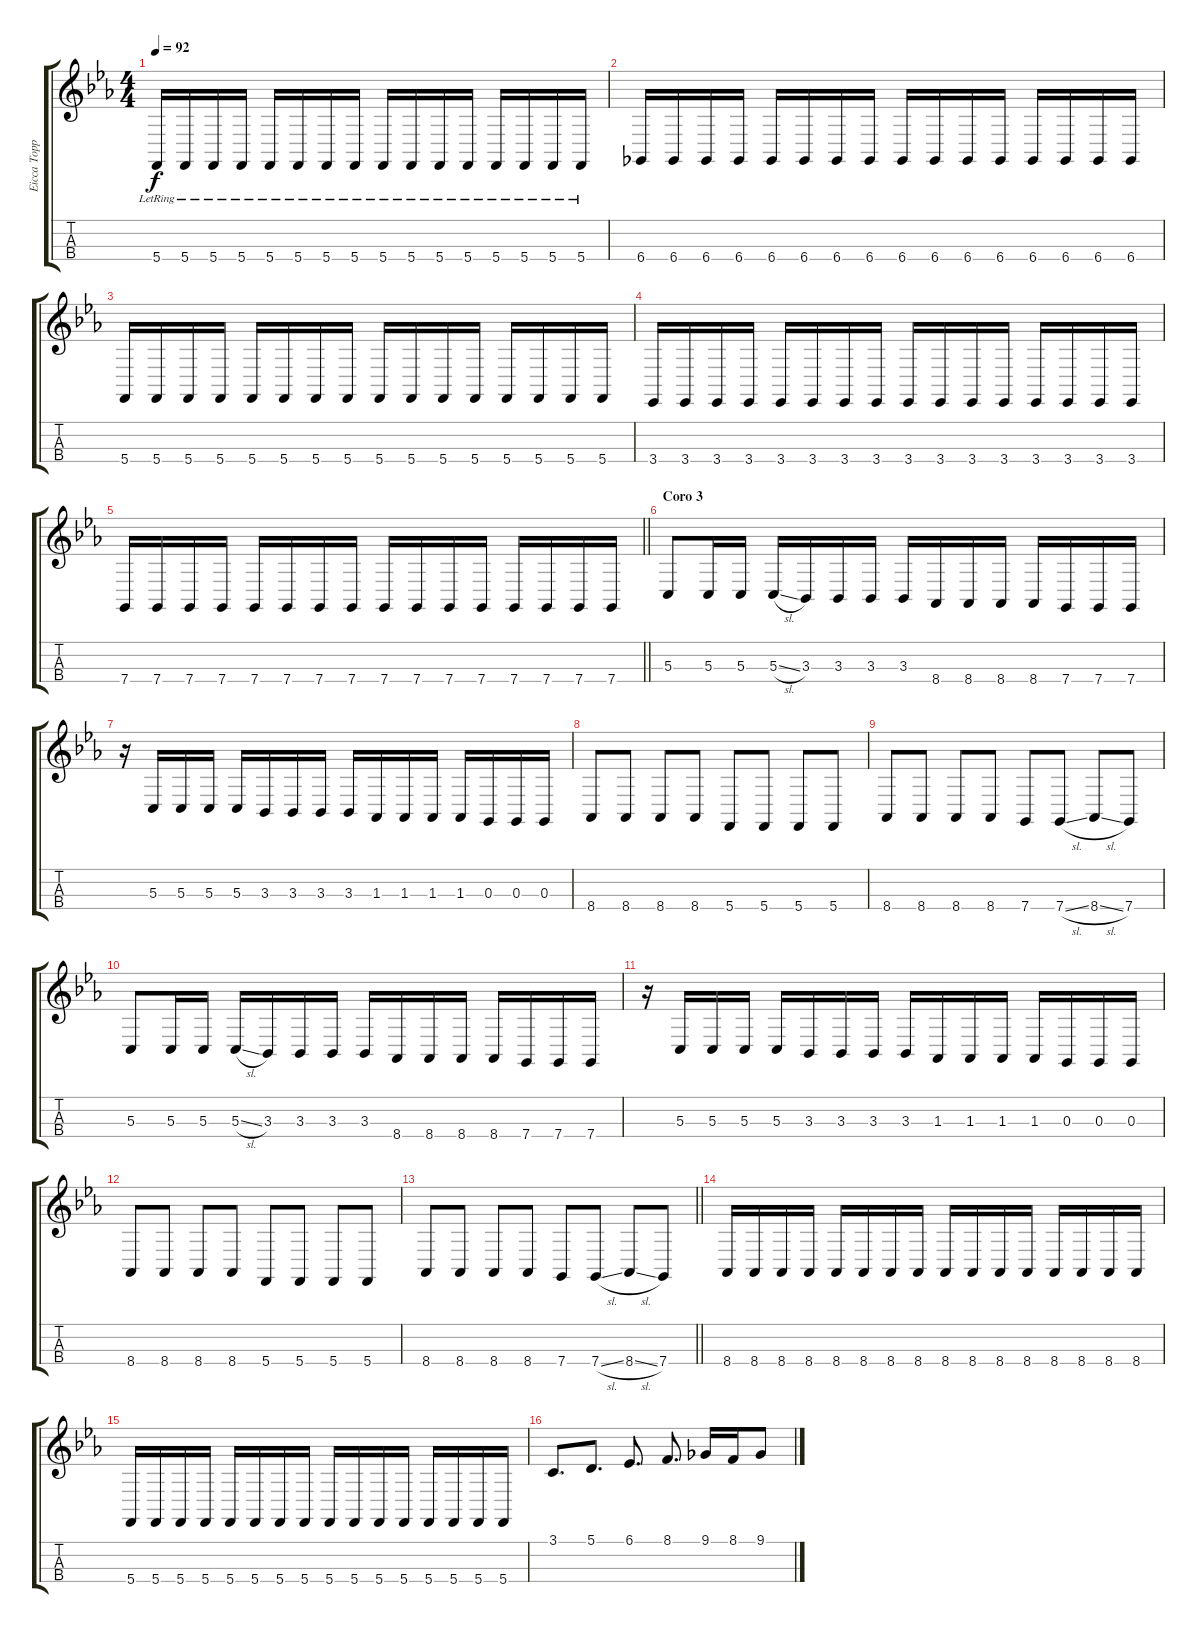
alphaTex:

\track ("Eicca Toppinen" "Eicca Topp") {instrument cello}
\staff {score tabs}
\tuning (A3 D3 G2 C2) {hide}
\ts (4 4)
\tempo 92
\clef g2
\ks cminor
5.4{lr}.16{dy f} 5.4{lr}.16 5.4{lr}.16 5.4{lr}.16 5.4{lr}.16 5.4{lr}.16 5.4{lr}.16 5.4{lr}.16 5.4{lr}.16 5.4{lr}.16 5.4{lr}.16 5.4{lr}.16 5.4{lr}.16 5.4{lr}.16 5.4{lr}.16 5.4{lr}.16{instrument cello} |
6.4.16{volume 9} 6.4.16{volume 13} 6.4.16 6.4.16 6.4.16 6.4.16 6.4.16 6.4.16 6.4.16 6.4.16 6.4.16 6.4.16 6.4.16 6.4.16 6.4.16 6.4.16 |
5.4.16 5.4.16 5.4.16 5.4.16 5.4.16 5.4.16 5.4.16 5.4.16 5.4.16 5.4.16 5.4.16 5.4.16 5.4.16 5.4.16 5.4.16 5.4.16 |
3.4.16 3.4.16 3.4.16 3.4.16 3.4.16 3.4.16 3.4.16 3.4.16 3.4.16 3.4.16 3.4.16 3.4.16 3.4.16 3.4.16 3.4.16 3.4.16 |
\barLineRight lightlight
7.4.16 7.4.16 7.4.16 7.4.16 7.4.16 7.4.16 7.4.16 7.4.16 7.4.16 7.4.16 7.4.16 7.4.16 7.4.16 7.4.16 7.4.16 7.4.16 |
\section ("" "Coro 3")
5.3.8 5.3.16 5.3.16 5.3{sl}.16 3.3.16 3.3.16 3.3.16 3.3.16 8.4.16 8.4.16 8.4.16 8.4.16 7.4.16 7.4.16 7.4.16 |
r.16 5.3.16 5.3.16 5.3.16 5.3.16 3.3.16 3.3.16 3.3.16 3.3.16 1.3.16 1.3.16 1.3.16 1.3.16 0.3.16 0.3.16 0.3.16 |
8.4.8 8.4.8 8.4.8 8.4.8 5.4.8 5.4.8 5.4.8 5.4.8 |
8.4.8 8.4.8 8.4.8 8.4.8 7.4.8 7.4{sl}.8 8.4{sl}.8 7.4.8 |
5.3.8 5.3.16 5.3.16 5.3{sl}.16 3.3.16 3.3.16 3.3.16 3.3.16 8.4.16 8.4.16 8.4.16 8.4.16 7.4.16 7.4.16 7.4.16 |
r.16 5.3.16 5.3.16 5.3.16 5.3.16 3.3.16 3.3.16 3.3.16 3.3.16 1.3.16 1.3.16 1.3.16 1.3.16 0.3.16 0.3.16 0.3.16 |
8.4.8 8.4.8 8.4.8 8.4.8 5.4.8 5.4.8 5.4.8 5.4.8 |
\barLineRight lightlight
8.4.8 8.4.8 8.4.8 8.4.8 7.4.8 7.4{sl}.8 8.4{sl}.8 7.4.8 |
8.4.16 8.4.16 8.4.16 8.4.16 8.4.16 8.4.16 8.4.16 8.4.16 8.4.16 8.4.16 8.4.16 8.4.16 8.4.16 8.4.16 8.4.16 8.4.16 |
5.4.16 5.4.16 5.4.16 5.4.16 5.4.16 5.4.16 5.4.16 5.4.16 5.4.16 5.4.16 5.4.16 5.4.16 5.4.16 5.4.16 5.4.16 5.4.16 |
3.1.8{d} 5.1.8{d} 6.1.8{d} 8.1.8{d} 9.1.16 8.1.16 9.1.8
